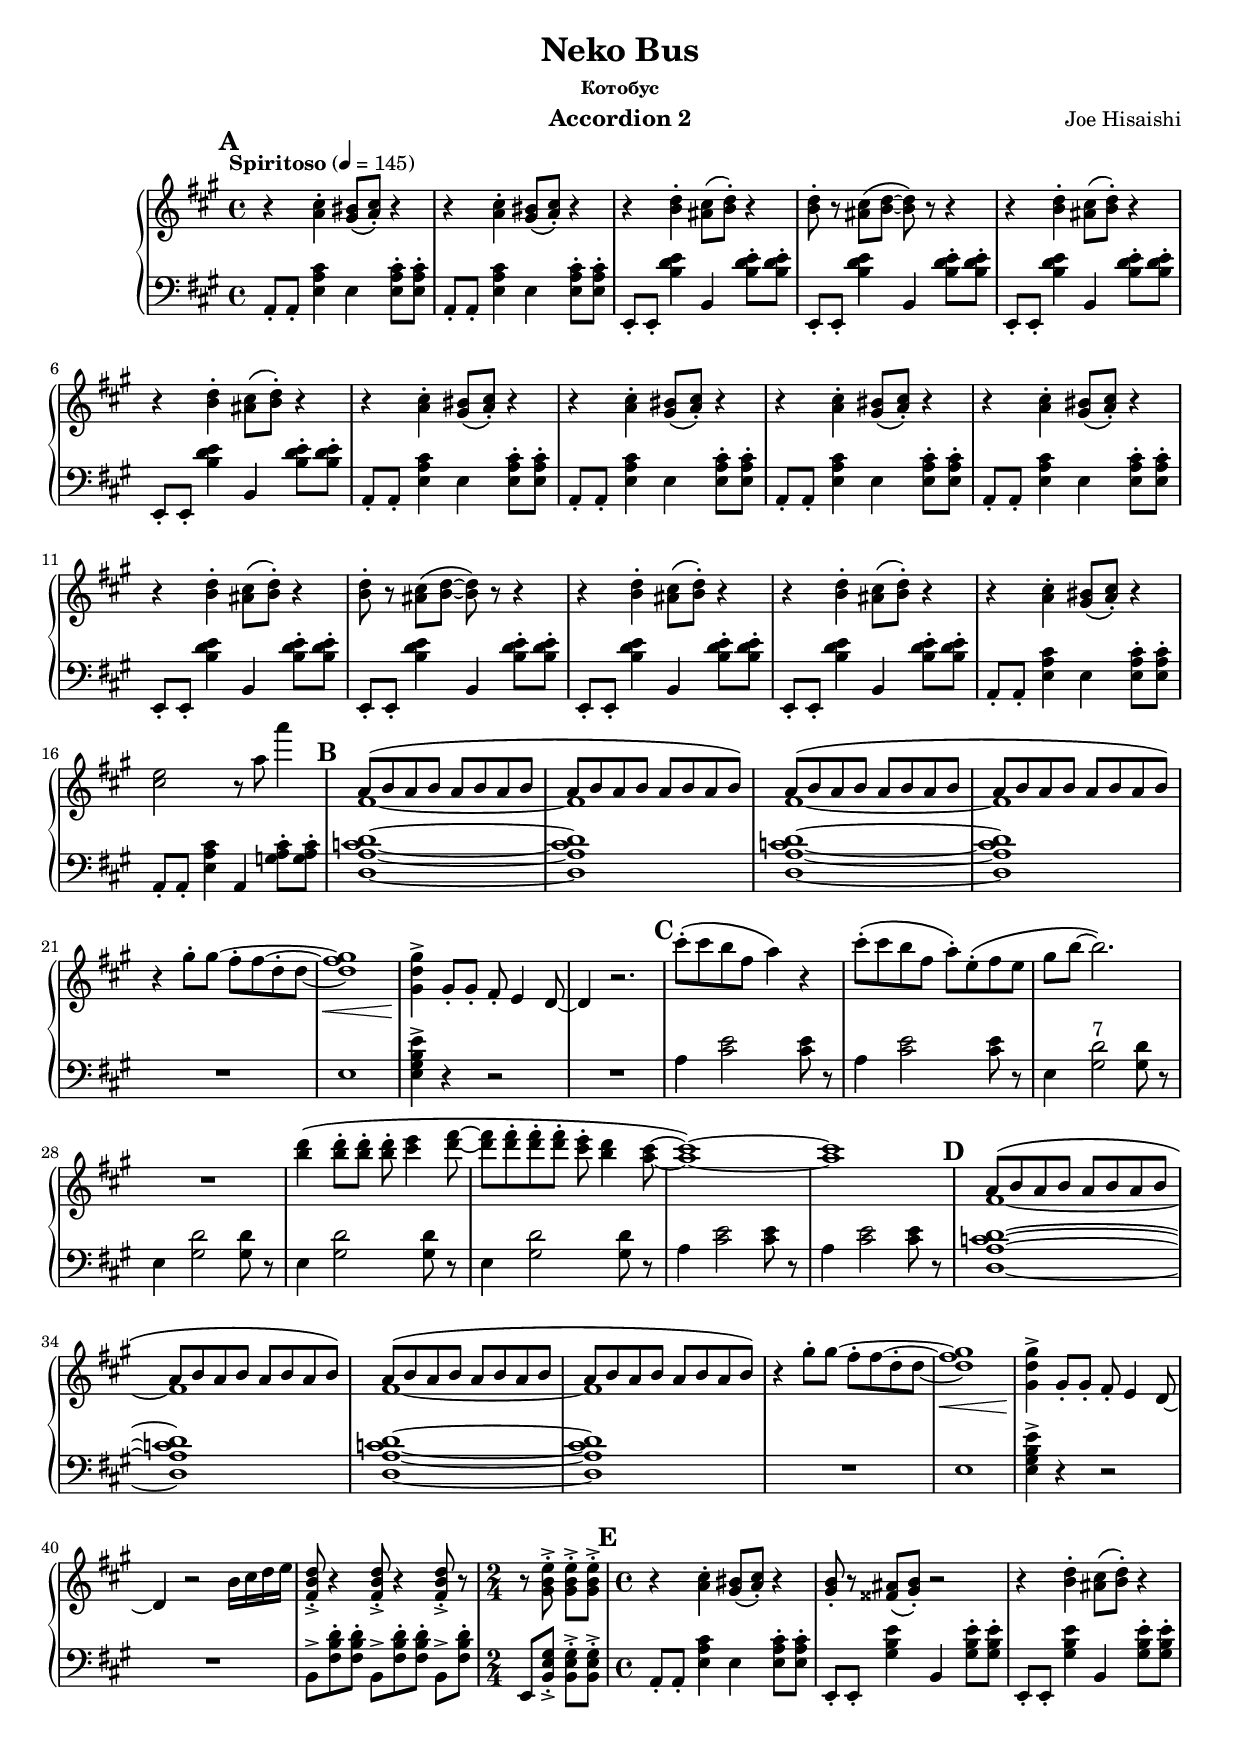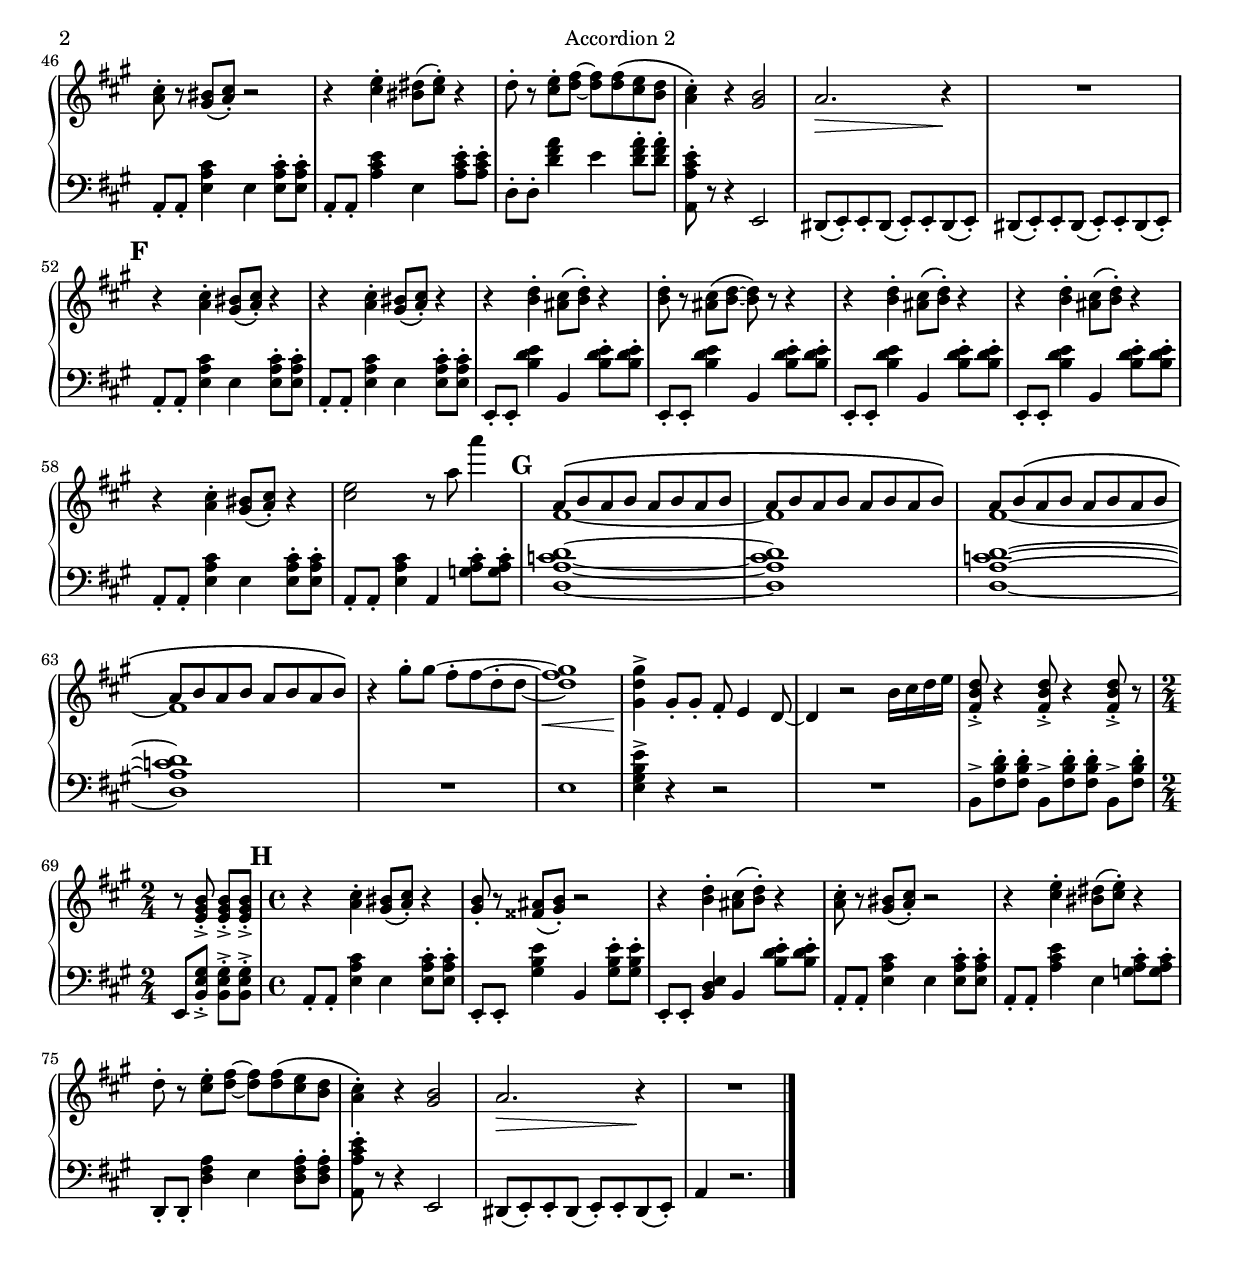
#(set-global-staff-size 18)
\include "src/header.ly"

\header {
  instrument = "Accordion 2"
}

\include "src/settings.ly"
discant = \markup {
  \musicglyph #"accordion.accDiscant"
}
dot = \markup {
  \musicglyph #"accordion.accDot"
}

\layout { ragged-right = ##t }

% 16 voets register
accBasson = ^\markup {
  \combine
  \discant
  \raise #0.5 \dot
}

% een korig 8 en 16 voets register
accBandon = ^\markup {
  \combine
  \discant
  \combine
  \raise #0.5 \dot
  \raise #1.5 \dot
}

accVCello = ^\markup {
  \combine
  \discant
  \combine
  \raise #0.5 \dot
  \combine
  \raise #1.5 \dot
  \translate #'(1 . 0) \raise #1.5 \dot
}

% 4-8-16 voets register
accHarmon = ^\markup {
  \combine
  \discant
  \combine
  \raise #0.5 \dot
  \combine
  \raise #1.5 \dot
  \raise #2.5 \dot
}

accTrombon = ^\markup {
  \combine
  \discant
  \combine
  \raise #0.5 \dot
  \combine
  \raise #1.5 \dot
  \combine
  \translate #'(1 . 0) \raise #1.5 \dot
  \translate #'(-1 . 0) \raise #1.5 \dot
}

% eenkorig 4 en 16 voets register
accOrgan = ^\markup {
  \combine
  \discant
  \combine
  \raise #0.5 \dot
  \raise #2.5 \dot
}

accMaster = ^\markup {
  \combine
  \discant
  \combine
  \raise #0.5 \dot
  \combine
  \raise #1.5 \dot
  \combine
  \translate #'(1 . 0) \raise #1.5 \dot
  \combine
  \translate #'(-1 . 0) \raise #1.5 \dot
  \raise #2.5 \dot
}

accAccord = ^\markup {
  \combine
  \discant
  \combine
  \raise #1.5 \dot
  \combine
  \translate #'(1 . 0) \raise #1.5 \dot
  \combine
  \translate #'(-1 . 0) \raise #1.5 \dot
  \raise #2.5 \dot
}

accMusette = ^\markup {
  \combine
  \discant
  \combine
  \raise #1.5 \dot
  \combine
  \translate #'(1 . 0) \raise #1.5 \dot
  \translate #'(-1 . 0) \raise #1.5 \dot
}

accCeleste = ^\markup {
  \combine
  \discant
  \combine
  \raise #1.5 \dot
  \translate #'(-1 . 0) \raise #1.5 \dot
}

accOboe = ^\markup {
  \combine
  \discant
  \combine
  \raise #1.5 \dot
  \raise #2.5 \dot
}

accClarin = ^\markup {
  \combine
  \discant
  \raise #1.5 \dot
}

accPiccolo = ^\markup {
  \combine
  \discant 
  \raise #2.5 \dot
}

accViolin = ^\markup {
  \combine
  \discant
  \combine
  \raise #1.5 \dot
  \combine
  \translate #'(1 . 0) \raise #1.5 \dot
  \raise #2.5 \dot
}


accordionTwoSolo = \relative c'' {
  \tag #'part \defaultTempo \defaultTime
  \clef treble
  \defaultKey

  \tag #'part \mark \default
  
  r4\accViolin <a cis>4-. <gis his>8\( <a cis>8\)-. r4
  r4 <a cis>4-. <gis his>8\( <a cis>8\)-. r4

  r4 <h d>4-. <ais cis>8\( <h d>8\)-. r4
  <h d>8-. r8 <ais cis>8\( <h d>8~ <h d>8\) r8 r4

  r4 <h d>4-. <ais cis>8\( <h d>8\)-. r4
  r4 <h d>4-. <ais cis>8\( <h d>8\)-. r4

  r4 <a cis>4-. <gis his>8\( <a cis>8\)-. r4
  r4 <a cis>4-. <gis his>8\( <a cis>8\)-. r4

  r4 <a cis>4-. <gis his>8\( <a cis>8\)-. r4
  r4 <a cis>4-. <gis his>8\( <a cis>8\)-. r4

  r4 <h d>4-. <ais cis>8\( <h d>8\)-. r4
  <h d>8-. r8 <ais cis>8\( <h d>8~ <h d>8\) r8 r4

  r4 <h d>4-. <ais cis>8\( <h d>8\)-. r4
  r4 <h d>4-. <ais cis>8\( <h d>8\)-. r4

  r4 <a cis>4-. <gis his>8\( <a cis>8\)-. r4
  <cis e>2 r8 a'8 a'4

  \tag #'part \mark \default

  << {a,,8\(\accClarin h8 a h a h a h
  a8 h8 a h a h a h\)
  a8\( h8 a h a h a h
  a8 h8 a h a h a h\)} \\
  {fis1~ fis1 fis1~ fis1} >>

  \set tieWaitForNote = ##t
  r4 gis'8-. gis8~ fis8-. fis8~ d8-. d8~
  <gis fis d>1\<
  \set tieWaitForNote = ##f
  <gis, d' gis>4->\! gis8-. gis-. fis-. e4 d8~
  d4 r2.

  \tag #'part \mark \default

  cis''8-.\(\accCeleste cis h fis a4\) r4
  cis8-.\( cis h fis a-.\) e-.\( fis8 e
  gis8 h8~ h2.\)
  R1
  <h d>4\( <h d>8-. <h d>-. <h d>-. <cis e>4 <d fis>8~
  <d fis>8 <d fis>8-. <d fis>8-. <d fis>-. <cis e>-. <h d>4 <a cis>8~
  <a cis>1~\)
  <a cis>1

  \tag #'part \mark \default

  << {a,8\(\accClarin h8 a h a h a h
  a8 h8 a h a h a h\)
  a8\( h8 a h a h a h
  a8 h8 a h a h a h\)} \\
  {fis1~ fis1 fis1~ fis1} >>

  \set tieWaitForNote = ##t
  r4 gis'8-. gis8~ fis8-. fis8~ d8-. d8~
  <gis fis d>1\<
  \set tieWaitForNote = ##f
  <gis, d' gis>4->\! gis8-. gis-. fis-. e4 d8~
  d4 r2\accViolin h'16 cis d e

  <fis, h d>8-.-> r4 <fis h d>8-.-> r4 <fis h d>8-.-> r8
  \time 2/4
  r8 <gis h e>8-.-> <gis h e>8-.-> <gis h e>8-.->

  \tag #'part \mark \default
  \time 4/4

  r4 <a cis>4-. <gis his>8\( <a cis>8\)-. r4
  <gis h>8-. r8 <fisis ais>8\( <gis h>8\)-. r2
  r4 <h d>4-. <ais cis>8\( <h d>8\)-. r4
  <a cis>8-. r8 <gis his>8\( <a cis>8\)-. r2
  r4 <cis e>4-. <his dis>8\( <cis e>8\)-. r4
  d8-. r8 <cis e>8-. <d fis>~ <d fis> <d fis>\( <cis e> <h d>
  <a cis>4\)-. r4 <gis h>2
  a2.\> r4\!
  R1

  \tag #'part \mark \default

  r4 <a cis>4-. <gis his>8\( <a cis>8\)-. r4
  r4 <a cis>4-. <gis his>8\( <a cis>8\)-. r4

  r4 <h d>4-. <ais cis>8\( <h d>8\)-. r4
  <h d>8-. r8 <ais cis>8\( <h d>8~ <h d>8\) r8 r4

  r4 <h d>4-. <ais cis>8\( <h d>8\)-. r4
  r4 <h d>4-. <ais cis>8\( <h d>8\)-. r4

  r4 <a cis>4-. <gis his>8\( <a cis>8\)-. r4
  <cis e>2 r8 a'8 a'4

  \tag #'part \mark \default

  << {a,,8\(\accClarin h8 a h a h a h
  a8 h8 a h a h a h\)
  a8 h8\( a h a h a h
  a8 h8 a h a h a h\)} \\
  {fis1~ fis1 fis1~ fis1} >>

  \set tieWaitForNote = ##t
  r4 gis'8-. gis8~ fis8-. fis8~ d8-. d8~
  <gis fis d>1\<
  \set tieWaitForNote = ##f
  <gis, d' gis>4->\! gis8-. gis-. fis-. e4 d8~
  d4 r2\accViolin h'16 cis d e

  <fis, h d>8-.-> r4 <fis h d>8-.-> r4 <fis h d>8-.-> r8
  \time 2/4
  r8 <e gis h>8-.-> <e gis h>8-.-> <e gis h>8-.->

  \tag #'part \mark \default
  \time 4/4

  r4 <a cis>4-. <gis his>8\( <a cis>8\)-. r4
  <gis h>8-. r8 <fisis ais>8\( <gis h>8\)-. r2
  r4 <h d>4-. <ais cis>8\( <h d>8\)-. r4
  <a cis>8-. r8 <gis his>8\( <a cis>8\)-. r2
  r4 <cis e>4-. <his dis>8\( <cis e>8\)-. r4
  d8-. r8 <cis e>8-. <d fis>~ <d fis> <d fis>\( <cis e> <h d>
  <a cis>4\)-. r4 <gis h>2
  a2.\> r4\!
  R1
  \bar "|."
}

accordionBass = \relative c {
  \defaultTempo
  \defaultKey
  \defaultTime
  \clef bass

  \tag #'part \mark \default

  a8-. a-. <e' a cis>4 e4 <e a cis>8-. <e a cis>8-.
  a,8-. a-. <e' a cis>4 e4 <e a cis>8-. <e a cis>8-.
  e,8-. e-. <h'' d e>4 h,4 <h' d e>8-. <h d e>8-.
  e,,8-. e-. <h'' d e>4 h,4 <h' d e>8-. <h d e>8-.

  e,,8-. e-. <h'' d e>4 h,4 <h' d e>8-. <h d e>8-.
  e,,8-. e-. <h'' d e>4 h,4 <h' d e>8-. <h d e>8-.
  a,8-. a-. <e' a cis>4 e4 <e a cis>8-. <e a cis>8-.
  a,8-. a-. <e' a cis>4 e4 <e a cis>8-. <e a cis>8-.

  a,8-. a-. <e' a cis>4 e4 <e a cis>8-. <e a cis>8-.
  a,8-. a-. <e' a cis>4 e4 <e a cis>8-. <e a cis>8-.
  e,8-. e-. <h'' d e>4 h,4 <h' d e>8-. <h d e>8-.
  e,,8-. e-. <h'' d e>4 h,4 <h' d e>8-. <h d e>8-.

  e,,8-. e-. <h'' d e>4 h,4 <h' d e>8-. <h d e>8-.
  e,,8-. e-. <h'' d e>4 h,4 <h' d e>8-. <h d e>8-.
  a,8-. a-. <e' a cis>4 e4 <e a cis>8-. <e a cis>8-.
  a,8-. a-. <e' a cis>4 a,4 <g' a cis>8-. <g a cis> 8-.

  \tag #'part \mark \default

  <d a' c d>1~
  <d a' c d>1
  <d a' c d>1~
  <d a' c d>1
  R1
  e1
  <e gis h e>4-> r4 r2
  R1

  \tag #'part \mark \default

  a4 <cis e>2 <cis e>8 r8
  a4 <cis e>2 <cis e>8 r8
  e,4 <gis d'>2^\markup{7} <gis d'>8 r8
  e4 <gis d'>2 <gis d'>8 r8
  e4 <gis d'>2 <gis d'>8 r8
  e4 <gis d'>2 <gis d'>8 r8
  a4 <cis e>2 <cis e>8 r8
  a4 <cis e>2 <cis e>8 r8

  \tag #'part \mark \default

  <d, a' c d>1~
  <d a' c d>1
  <d a' c d>1~
  <d a' c d>1
  R1
  e1
  <e gis h e>4-> r4 r2
  R1
  
  \autoBeamOff
  h8->[ <fis' h d>8-. <fis h d>8-.] h,8->[ <fis' h d>8-. <fis h d>8-.] h,8->[ <fis' h d>8-.]
  \autoBeamOn

  \time 2/4
  e,8 <h' e gis>8-.-> <h e gis>8-.-> <h e gis>8-.-> 

  \tag #'part \mark \default
  \time 4/4

  a8-. a8-. <e' a cis>4 e4 <e a cis>8-. <e a cis>8-.
  e,8-. e8-. <gis' h e>4 h,4 <gis' h e>8-. <gis h e>8-.
  e,8-. e8-. <gis' h e>4 h,4 <gis' h e>8-. <gis h e>8-.
  a,8-. a8-. <e' a cis>4 e4 <e a cis>8-. <e a cis>8-.

  a,8-. a8-. <a' cis e>4 e4 <a cis e>8-. <a cis e>8-.
  d,8-. d8-. <d' fis a>4 e4 <d fis a>8-. <d fis a>8-.
  <a, a' cis e>8-. r8 r4 e2

  dis8\( e\)-. e-. dis8\( e\)-. e-. dis8\( e\)-. 
  dis8\( e\)-. e-. dis8\( e\)-. e-. dis8\( e\)-. 

  \tag #'part \mark \default
  a8-. a-. <e' a cis>4 e4 <e a cis>8-. <e a cis>8-.
  a,8-. a-. <e' a cis>4 e4 <e a cis>8-. <e a cis>8-.
  e,8-. e-. <h'' d e>4 h,4 <h' d e>8-. <h d e>8-.
  e,,8-. e-. <h'' d e>4 h,4 <h' d e>8-. <h d e>8-.

  e,,8-. e-. <h'' d e>4 h,4 <h' d e>8-. <h d e>8-.
  e,,8-. e-. <h'' d e>4 h,4 <h' d e>8-. <h d e>8-.
  a,8-. a-. <e' a cis>4 e4 <e a cis>8-. <e a cis>8-.
  a,8-. a-. <e' a cis>4 a,4 <g' a cis>8-. <g a cis> 8-.

  \tag #'part \mark \default

  <d a' c d>1~
  <d a' c d>1
  <d a' c d>1~
  <d a' c d>1
  R1
  e1
  <e gis h e>4-> r4 r2
  R1
  
  \autoBeamOff
  h8->[ <fis' h d>8-. <fis h d>8-.] h,8->[ <fis' h d>8-. <fis h d>8-.] h,8->[ <fis' h d>8-.]
  \autoBeamOn

  \time 2/4
  e,8 <h' e gis>8-.-> <h e gis>8-.-> <h e gis>8-.-> 

  \tag #'part \mark \default
  \time 4/4

  a8-. a8-. <e' a cis>4 e4 <e a cis>8-. <e a cis>8-.
  e,8-. e8-. <gis' h e>4 h,4 <gis' h e>8-. <gis h e>8-.
  e,8-. e8-. <h' d e>4 h4 <h' d e>8-. <h d e>8-.
  a,8-. a8-. <e' a cis>4 e4 <e a cis>8-. <e a cis>8-.

  a,8-. a8-. <a' cis e>4 e4 <g a cis>8-. <g a cis>8-.
  d,8-. d8-. <d' fis a>4 e4 <d fis a>8-. <d fis a>8-.
  <a a' cis e>8-. r8 r4 e2

  dis8\( e\)-. e-. dis8\( e\)-. e-. dis8\( e\)-. 
  a4 r2.
  \bar "|."
}

accordionOneBass = \accordionBass
accordionTwoBass = \accordionBass
accordionThreeBass = \accordionBass


\score {
  \new Score {
    \set Score.markFormatter = #format-mark-box-numbers
    \new PianoStaff <<
      \set PianoStaff.midiInstrument = "accordion"
      \keepWithTag #'part \accordionTwoSolo
      \keepWithTag #'part \accordionTwoBass
    >>
  }
  \layout {
    \include "src/layout.ly"
  }
  \midi {}
}
\paper {
}
